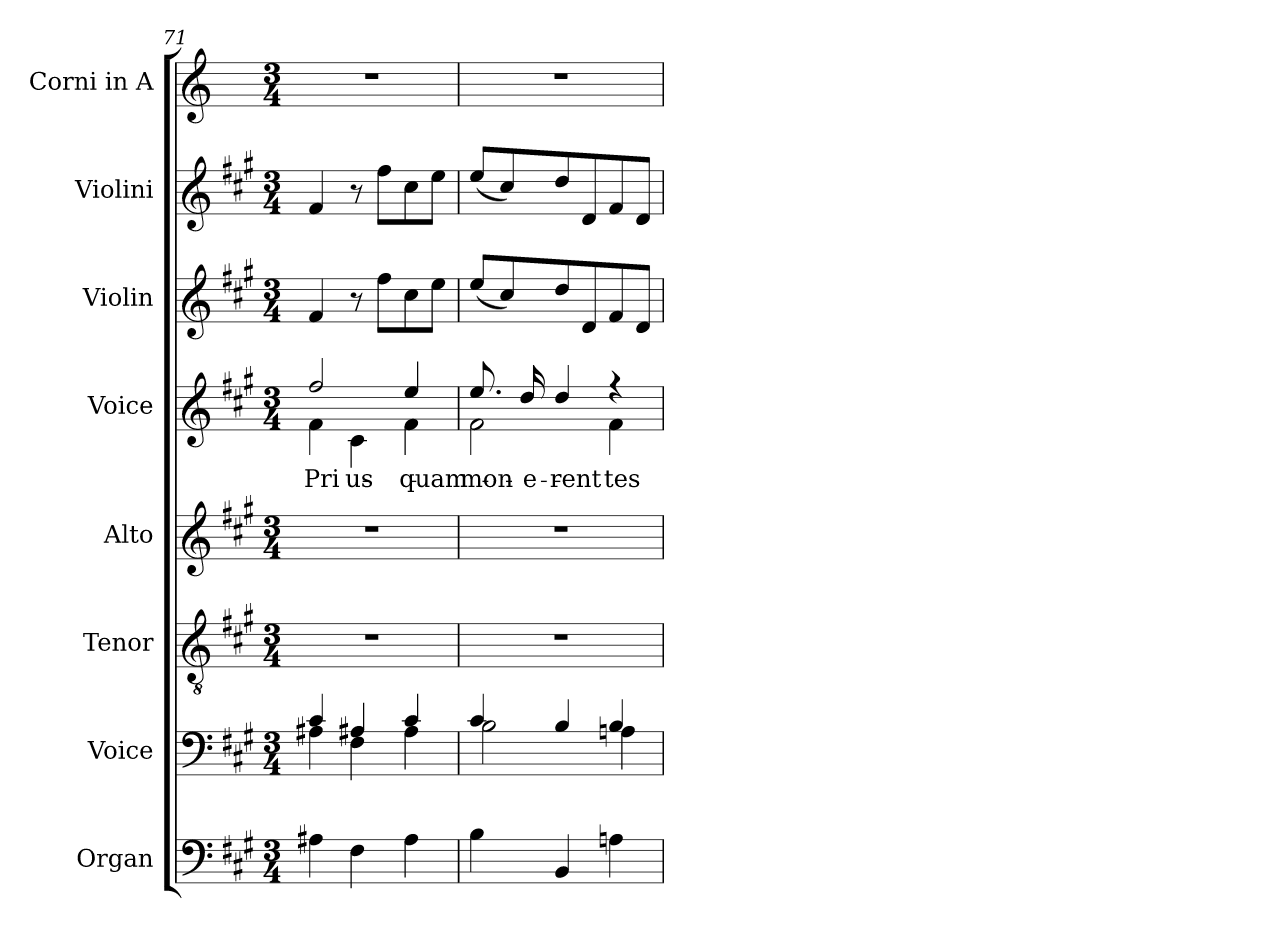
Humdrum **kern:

**kern	**kern	**kern	**kern	**kern	**text	**kern	**kern	**kern
*part8	*part7	*part6	*part5	*part4	*part4	*part3	*part2	*part1
*staff8	*staff7	*staff6	*staff5	*staff4	*staff4	*staff3	*staff2	*staff1
*I"Organ	*I"Voice	*I"Tenor	*I"Alto	*I"Voice	*	*I"Violin	*I"Violini	*I"Corni in A
*	*	*	*	*	*	*I'Vln	*I'Vln	*
*clefF4	*clefF4	*clefGv2	*clefG2	*clefG2	*	*clefG2	*clefG2	*clefG2
*	*	*	*	*	*	*	*	*ITrd2c3
*k[f#c#g#]	*k[f#c#g#]	*k[f#c#g#]	*k[f#c#g#]	*k[f#c#g#]	*	*k[f#c#g#]	*k[f#c#g#]	*k[f#c#g#]
*M3/4	*M3/4	*M3/4	*M3/4	*M3/4	*	*M3/4	*M3/4	*M3/4
=71	=71	=71	=71	=71	=71	=71	=71	=71
*	*^	*	*	*	*	*	*	*
!	!	!	!	!	!	!LO:LY:b	!	!	!
*	*	*	*	*	*^	*	*	*	*
!	!	!	!	!	!	!	!LO:LY:b	!	!	!
4A#X\	4c#/	4A#X\	2.r	2.r	2ff#/	4f#\	Pri-	4f#/	4f#/	2.r
!	!	!	!	!	!	!	!LO:LY:b	!	!	!
4F#\	4A#X/	4F#\	.	.	.	4c#\	-us-	8r	8r	.
.	.	.	.	.	.	.	.	8ff#\L	8ff#\L	.
!	!	!	!	!	!	!	!LO:LY:b	!	!	!
!	!	!	!	!	!	!	!LO:LY:b	!	!	!
4A#\	4c#/	4A#\	.	.	4ee/	4f#\	-quam	8cc#\	8cc#\	.
.	.	.	.	.	.	.	.	8ee\J	8ee\J	.
=72	=72	=72	=72	=72	=72	=72	=72	=72	=72	=72
!	!	!	!	!	!	!	!LO:LY:b	!	!	!
!	!	!	!	!	!	!	!LO:LY:b	!	!	!
4B\	4c#/	2B\	2.r	2.r	8.ee/	2f#\	mon-	(8ee/L	(8ee/L	2.r
.	.	.	.	.	.	.	.	8cc#/)	8cc#/)	.
!	!	!	!	!	!	!	!LO:LY:b	!	!	!
.	.	.	.	.	16dd/	.	-e-	.	.	.
!	!	!	!	!	!	!	!LO:LY:b	!	!	!
4BB/	4B/	.	.	.	4dd/	.	-rent	8dd/	8dd/	.
.	.	.	.	.	.	.	.	8d/	8d/	.
!	!	!	!	!	!	!	!LO:LY:b	!	!	!
4An\	4B/	4An\	.	.	4r	4f#\	-tes	8f#/	8f#/	.
.	.	.	.	.	.	.	.	8d/J	8d/J	.
*	*v	*v	*	*	*v	*v	*	*	*	*
=	=	=	=	=	=	=	=	=
*-	*-	*-	*-	*-	*-	*-	*-	*-
